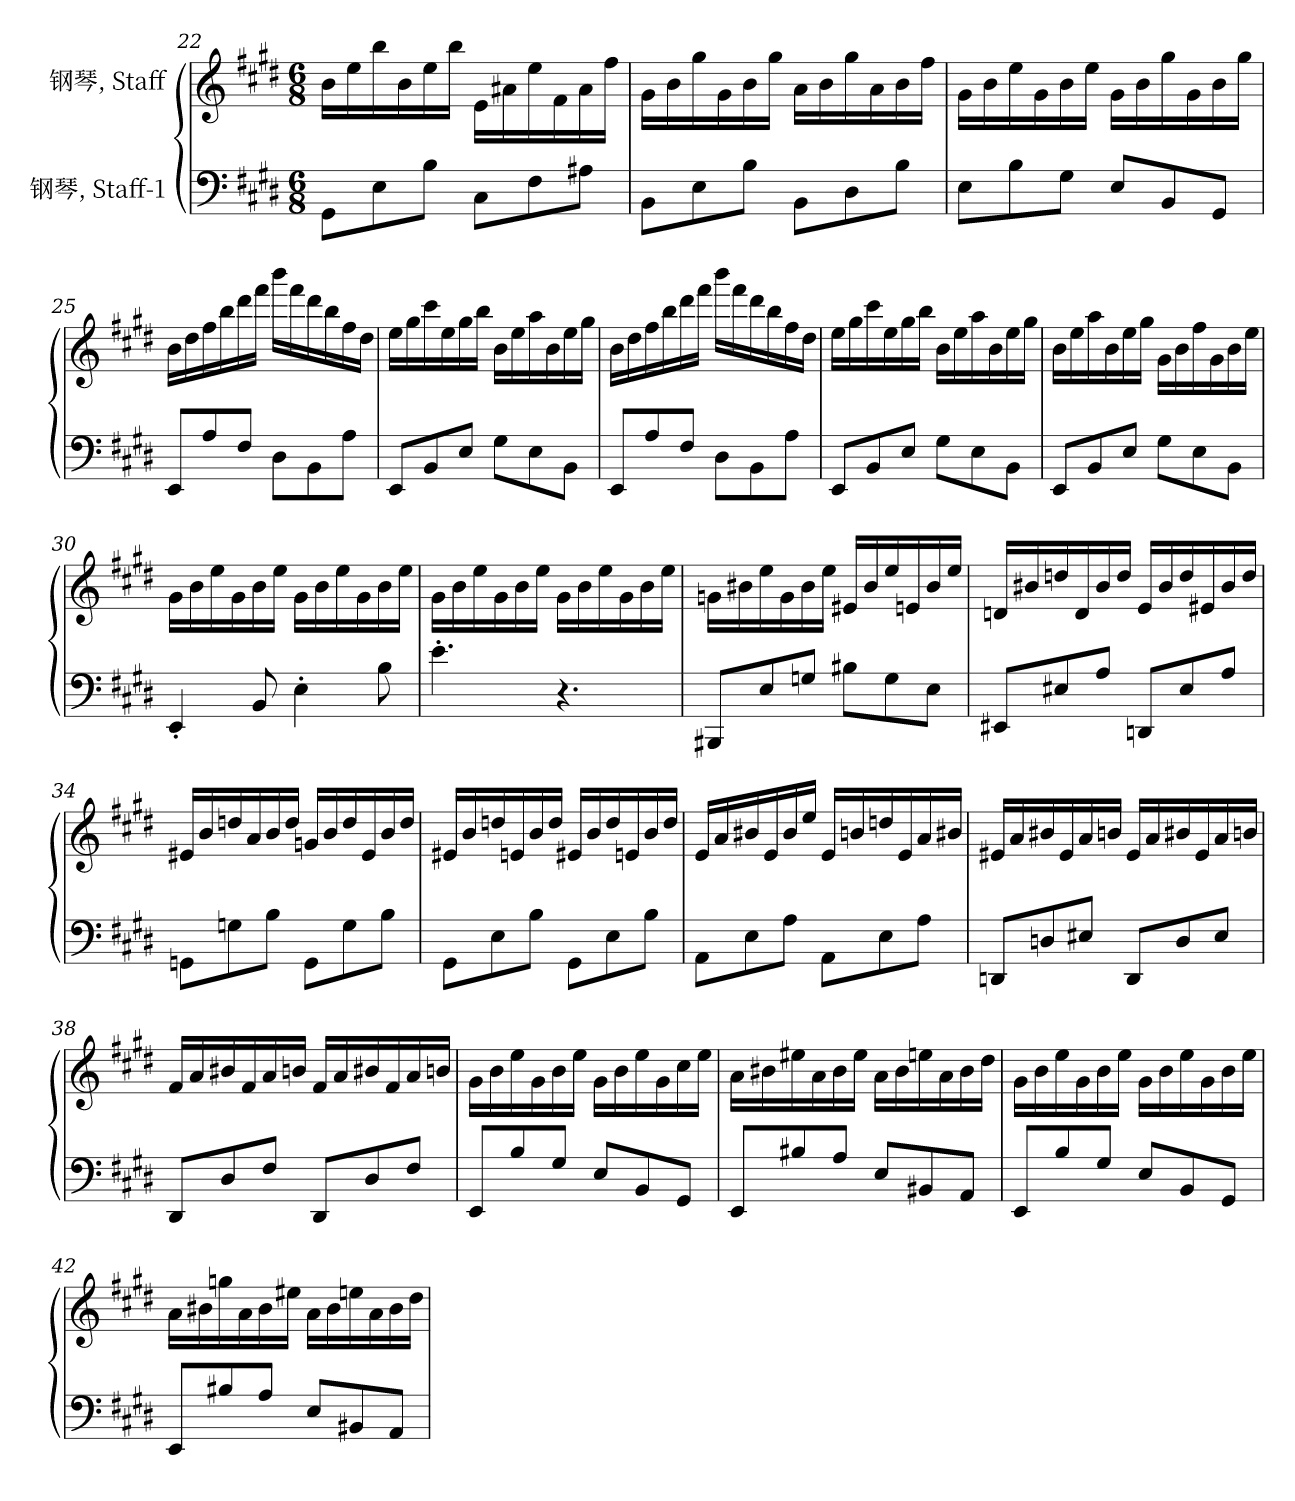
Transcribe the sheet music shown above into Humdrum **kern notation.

**kern	**kern
*part2	*part1
*staff2	*staff1
*I"钢琴, Staff-1	*I"钢琴, Staff
*clefF4	*clefG2
*k[f#c#g#d#]	*k[f#c#g#d#]
*M6/8	*M6/8
=22	=22
8GG#\L	16b\LL
.	16ee\
8E\	16bb\
.	16b\
8B\J	16ee\
.	16bb\JJ
8C#\L	16e\LL
.	16a#X\
8F#\	16ee\
.	16f#\
8A#X\J	16a#\
.	16ff#\JJ
=23	=23
8BB\L	16g#\LL
.	16b\
8E\	16gg#\
.	16g#\
8B\J	16b\
.	16gg#\JJ
8BB\L	16a\LL
.	16b\
8D#\	16gg#\
.	16a\
8B\J	16b\
.	16ff#\JJ
!!LO:LB:g=z
=24	=24
8E\L	16g#\LL
.	16b\
8B\	16ee\
.	16g#\
8G#\J	16b\
.	16ee\JJ
8E/L	16g#\LL
.	16b\
8BB/	16gg#\
.	16g#\
8GG#/J	16b\
.	16gg#\JJ
=25	=25
8EE/L	16b\LL
.	16dd#\
8A/	16ff#\
.	16bb\
8F#/J	16ddd#\
.	16fff#\JJ
8D#\L	16bbb\LL
.	16fff#\
8BB\	16ddd#\
.	16bb\
8A\J	16ff#\
.	16dd#\JJ
=26	=26
8EE/L	16ee\LL
.	16gg#\
8BB/	16ccc#\
.	16ee\
8E/J	16gg#\
.	16bb\JJ
8G#\L	16b\LL
.	16ee\
8E\	16aa\
.	16b\
8BB\J	16ee\
.	16gg#\JJ
!!LO:LB:g=z
=27	=27
8EE/L	16b\LL
.	16dd#\
8A/	16ff#\
.	16bb\
8F#/J	16ddd#\
.	16fff#\JJ
8D#\L	16bbb\LL
.	16fff#\
8BB\	16ddd#\
.	16bb\
8A\J	16ff#\
.	16dd#\JJ
=28	=28
8EE/L	16ee\LL
.	16gg#\
8BB/	16ccc#\
.	16ee\
8E/J	16gg#\
.	16bb\JJ
8G#\L	16b\LL
.	16ee\
8E\	16aa\
.	16b\
8BB\J	16ee\
.	16gg#\JJ
=29	=29
8EE/L	16b\LL
.	16ee\
8BB/	16aa\
.	16b\
8E/J	16ee\
.	16gg#\JJ
8G#\L	16g#\LL
.	16b\
8E\	16ff#\
.	16g#\
8BB\J	16b\
.	16ee\JJ
!!LO:LB:g=z
=30	=30
4EE'/	16g#\LL
.	16b\
.	16ee\
.	16g#\
8BB/	16b\
.	16ee\JJ
4E'\	16g#\LL
.	16b\
.	16ee\
.	16g#\
8B\	16b\
.	16ee\JJ
=31	=31
4.e'\	16g#\LL
.	16b\
.	16ee\
.	16g#\
.	16b\
.	16ee\JJ
4.r	16g#\LL
.	16b\
.	16ee\
.	16g#\
.	16b\
.	16ee\JJ
=32	=32
8BBB#X/L	16gn\LL
.	16b#X\
8E/	16ee\
.	16g\
8Gn/J	16b#\
.	16ee\JJ
8B#X\L	16e#X/LL
.	16b#/
8G\	16ee/
.	16en/
8E\J	16b#/
.	16ee/JJ
!!LO:LB:g=z
=33	=33
8EE#X/L	16dn/LL
.	16b#X/
8E#X/	16ddn/
.	16d/
8A/J	16b#/
.	16dd/JJ
8DDn/L	16e/LL
.	16b#/
8E#/	16dd/
.	16e#X/
8A/J	16b#/
.	16dd/JJ
=34	=34
8GGn\L	16e#X/LL
.	16b/
8Gn\	16ddn/
.	16a/
8B\J	16b/
.	16dd/JJ
8GG\L	16gn/LL
.	16b/
8G\	16dd/
.	16e#/
8B\J	16b/
.	16dd/JJ
!!LO:PB:g=z
=35	=35
8GG#\L	16e#X/LL
.	16b/
8E\	16ddn/
.	16en/
8B\J	16b/
.	16dd/JJ
8GG#\L	16e#X/LL
.	16b/
8E\	16dd/
.	16en/
8B\J	16b/
.	16dd/JJ
=36	=36
8AA\L	16e/LL
.	16a/
8E\	16b#X/
.	16e/
8A\J	16b#/
.	16ee/JJ
8AA\L	16e/LL
.	16bn/
8E\	16ddn/
.	16e/
8A\J	16a/
.	16b#X/JJ
!!LO:LB:g=z
=37	=37
8DDn/L	16e#X/LL
.	16a/
8Dn/	16b#X/
.	16e#/
8E#X/J	16a/
.	16bn/JJ
8DD/L	16e#/LL
.	16a/
8D/	16b#X/
.	16e#/
8E#/J	16a/
.	16bn/JJ
=38	=38
8DD#/L	16f#/LL
.	16a/
8D#/	16b#X/
.	16f#/
8F#/J	16a/
.	16bn/JJ
8DD#/L	16f#/LL
.	16a/
8D#/	16b#X/
.	16f#/
8F#/J	16a/
.	16bn/JJ
=39	=39
8EE/L	16g#\LL
.	16b\
8B/	16ee\
.	16g#\
8G#/J	16b\
.	16ee\JJ
8E/L	16g#\LL
.	16b\
8BB/	16ee\
.	16g#\
8GG#/J	16cc#\
.	16ee\JJ
!!LO:LB:g=z
=40	=40
8EE/L	16a\LL
.	16b#X\
8B#X/	16ee#X\
.	16a\
8A/J	16b#\
.	16ee#\JJ
8E/L	16a\LL
.	16b#\
8BB#X/	16een\
.	16a\
8AA/J	16b#\
.	16dd#\JJ
=41	=41
8EE/L	16g#\LL
.	16b\
8B/	16ee\
.	16g#\
8G#/J	16b\
.	16ee\JJ
8E/L	16g#\LL
.	16b\
8BB/	16ee\
.	16g#\
8GG#/J	16b\
.	16ee\JJ
=42	=42
8EE/L	16a\LL
.	16b#X\
8B#X/	16ggn\
.	16a\
8A/J	16b#\
.	16ee#X\JJ
8E/L	16a\LL
.	16b#\
8BB#X/	16een\
.	16a\
8AA/J	16b#\
.	16dd#\JJ
=	=
*-	*-
